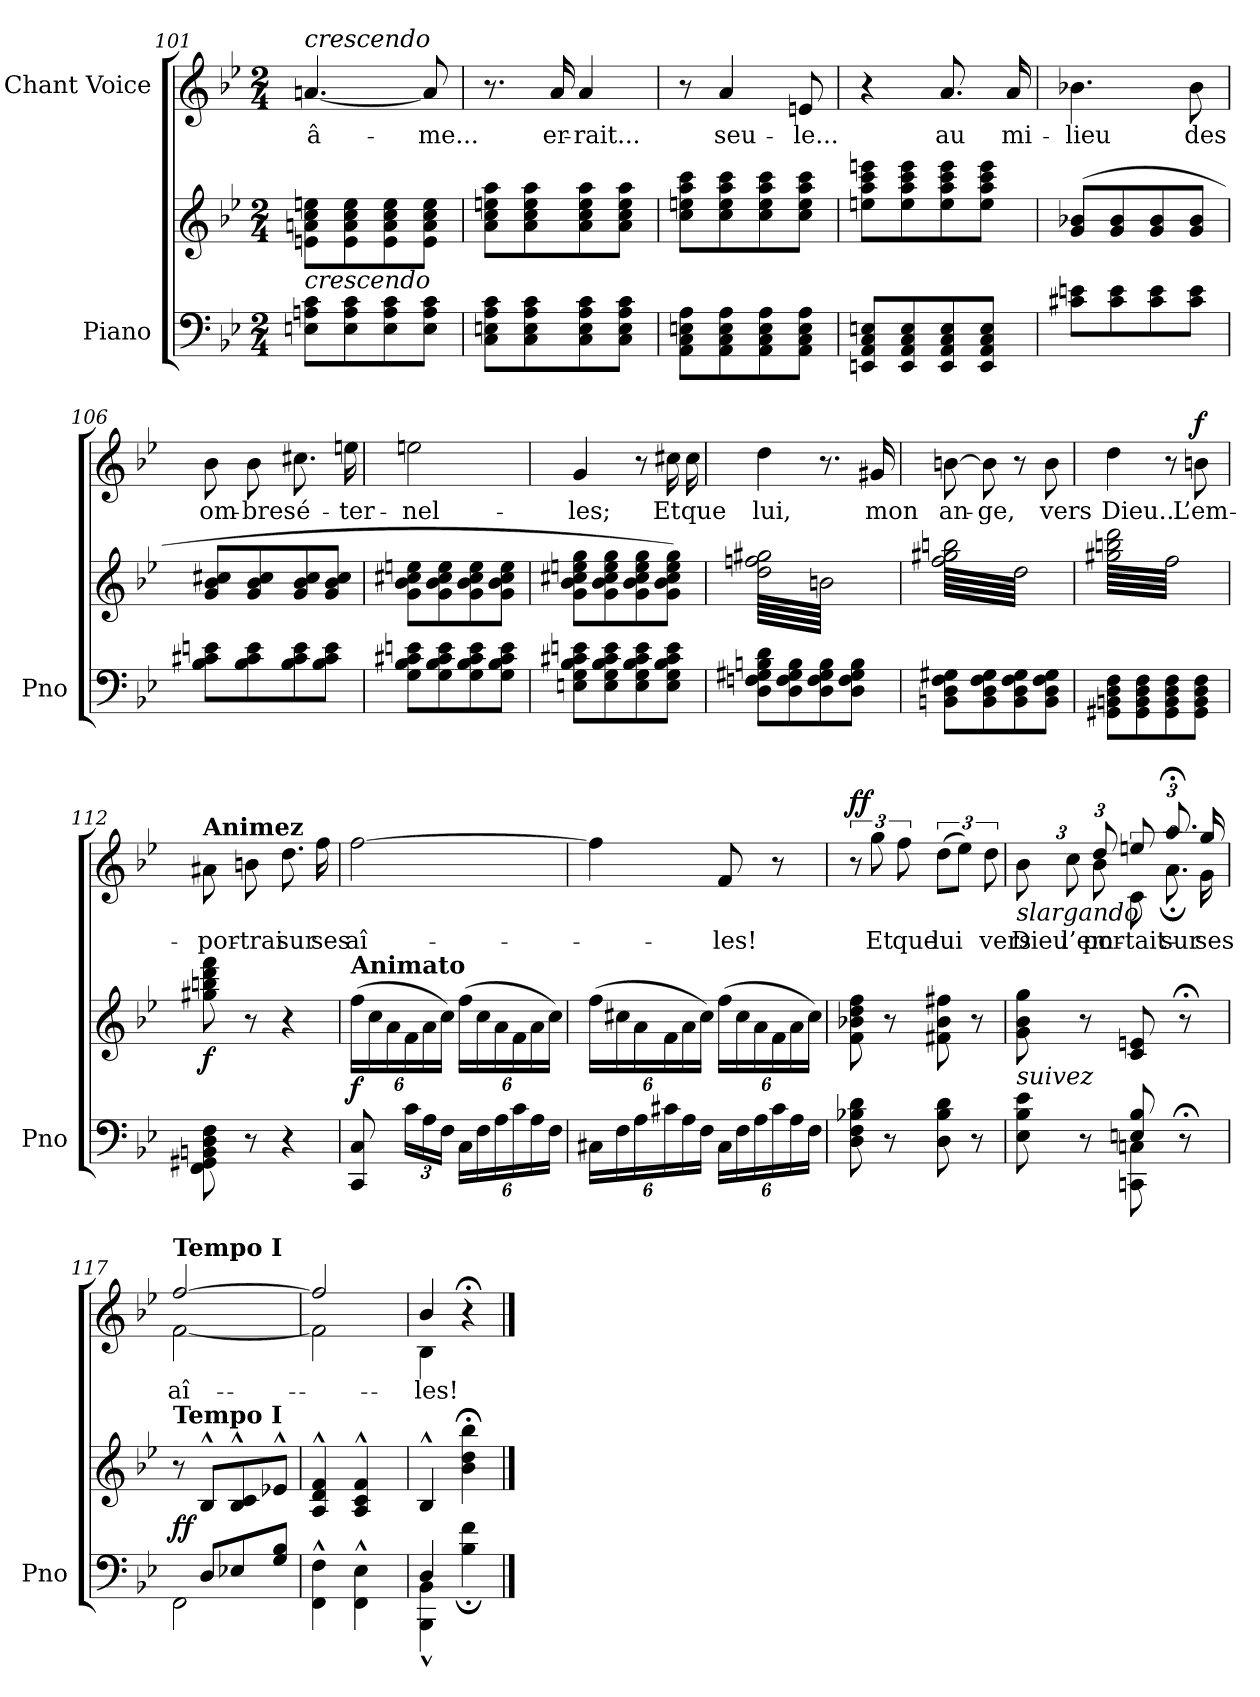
**kern	**kern	**dynam	**kern	**text	**dynam
*part2	*part2	*part2	*part1	*part1	*part1
*staff3	*staff2	*staff2/3	*staff1	*staff1	*staff1
*I"Piano	*	*	*I"Chant Voice	*	*
*I'Pno	*	*	*	*	*
*clefF4	*clefG2	*	*clefG2	*	*
*k[b-e-]	*k[b-e-]	*	*k[b-e-]	*	*
*M2/4	*M2/4	*	*M2/4	*	*
=101	=101	=101	=101	=101	=101
!	!	!	!LO:TX:a:i:t=crescendo	!	!
!	!LO:TX:b:i:t=crescendo	!	!	!	!
!	!	!	!	!LO:LY:b	!
8En\ 8An\ 8c\L	8en\ 8an\ 8cc\ 8een\L	.	[4.an/	â-	.
8E\ 8A\ 8c\	8e\ 8a\ 8cc\ 8ee\	.	.	.	.
8E\ 8A\ 8c\	8e\ 8a\ 8cc\ 8ee\	.	.	.	.
!	!	!	!	!LO:LY:b	!
8E\ 8A\ 8c\J	8e\ 8a\ 8cc\ 8ee\J	.	8a/]	-me...	.
!!LO:PB:g=z
=102	=102	=102	=102	=102	=102
8C\ 8En\ 8A\ 8c\L	8a\ 8cc\ 8een\ 8aa\L	.	8.r	.	.
8C\ 8E\ 8A\ 8c\	8a\ 8cc\ 8ee\ 8aa\	.	.	.	.
!	!	!	!	!LO:LY:b	!
.	.	.	16a/	er-	.
!	!	!	!	!LO:LY:b	!
8C\ 8E\ 8A\ 8c\	8a\ 8cc\ 8ee\ 8aa\	.	4a/	-rait...	.
8C\ 8E\ 8A\ 8c\J	8a\ 8cc\ 8ee\ 8aa\J	.	.	.	.
=103	=103	=103	=103	=103	=103
8AA\ 8C\ 8En\ 8A\L	8cc\ 8een\ 8aa\ 8ccc\L	.	8r	.	.
!	!	!	!	!LO:LY:b	!
8AA\ 8C\ 8E\ 8A\	8cc\ 8ee\ 8aa\ 8ccc\	.	4a/	seu-	.
8AA\ 8C\ 8E\ 8A\	8cc\ 8ee\ 8aa\ 8ccc\	.	.	.	.
!	!	!	!	!LO:LY:b	!
8AA\ 8C\ 8E\ 8A\J	8cc\ 8ee\ 8aa\ 8ccc\J	.	8en/	-le...	.
=104	=104	=104	=104	=104	=104
8EEn/ 8AA/ 8C/ 8En/L	8een\ 8aa\ 8ccc\ 8eeen\L	.	4r	.	.
8EE/ 8AA/ 8C/ 8E/	8ee\ 8aa\ 8ccc\ 8eee\	.	.	.	.
!	!	!	!	!LO:LY:b	!
8EE/ 8AA/ 8C/ 8E/	8ee\ 8aa\ 8ccc\ 8eee\	.	8.a/	au	.
8EE/ 8AA/ 8C/ 8E/J	8ee\ 8aa\ 8ccc\ 8eee\J	.	.	.	.
!	!	!	!	!LO:LY:b	!
.	.	.	16a/	mi-	.
=105	=105	=105	=105	=105	=105
!	!	!	!	!LO:LY:b	!
8c#X\ 8en\L	(8g/ 8b-X/L	.	4.b-X\	-lieu	.
8c#\ 8e\	8g/ 8b-/	.	.	.	.
8c#\ 8e\	8g/ 8b-/	.	.	.	.
!	!	!	!	!LO:LY:b	!
8c#\ 8e\J	8g/ 8b-/J	.	8b-\	des	.
=106	=106	=106	=106	=106	=106
!	!	!	!	!LO:LY:b	!
8B-\ 8c#X\ 8en\L	8g/ 8b-/ 8cc#X/L	.	8b-\	om-	.
!	!	!	!	!LO:LY:b	!
8B-\ 8c#\ 8e\	8g/ 8b-/ 8cc#/	.	8b-\	-bres	.
!	!	!	!	!LO:LY:b	!
8B-\ 8c#\ 8e\	8g/ 8b-/ 8cc#/	.	8.cc#X\	é-	.
8B-\ 8c#\ 8e\J	8g/ 8b-/ 8cc#/J	.	.	.	.
!	!	!	!	!LO:LY:b	!
.	.	.	16een\	-ter-	.
!!LO:LB:g=z
=107	=107	=107	=107	=107	=107
!	!	!	!	!LO:LY:b	!
8G\ 8B-\ 8c#X\ 8en\L	8g\ 8b-\ 8cc#X\ 8een\L	.	2een\	-nel-	.
8G\ 8B-\ 8c#\ 8e\	8g\ 8b-\ 8cc#\ 8ee\	.	.	.	.
8G\ 8B-\ 8c#\ 8e\	8g\ 8b-\ 8cc#\ 8ee\	.	.	.	.
8G\ 8B-\ 8c#\ 8e\J	8g\ 8b-\ 8cc#\ 8ee\J	.	.	.	.
=108	=108	=108	=108	=108	=108
!	!	!	!	!LO:LY:b	!
8En\ 8G\ 8B-\ 8c#X\ 8en\L	8g\ 8b-\ 8cc#X\ 8een\ 8gg\L	.	4g/	-les;	.
8E\ 8G\ 8B-\ 8c#\ 8e\	8g\ 8b-\ 8cc#\ 8ee\ 8gg\	.	.	.	.
8E\ 8G\ 8B-\ 8c#\ 8e\	8g\ 8b-\ 8cc#\ 8ee\ 8gg\	.	8r	.	.
!	!	!	!	!LO:LY:b	!
8E\ 8G\ 8B-\ 8c#\ 8e\J	8g\ 8b-\ 8cc#\ 8ee\ 8gg\J)	.	16cc#X\	Et	.
!	!	!	!	!LO:LY:b	!
.	.	.	16cc#\	que	.
=109	=109	=109	=109	=109	=109
!	!	!	!	!LO:LY:b	!
*	*tremolo	*	*	*	*
8D\ 8Fn\ 8G#X\ 8Bn\ 8d\L	64dd\ 64ffn\ 64gg#X\LLLL	.	4dd\	lui,	.
.	64bn\	.	.	.	.
.	64dd\ 64ffn\ 64gg#X\	.	.	.	.
.	64bn\	.	.	.	.
.	64dd\ 64ffn\ 64gg#X\	.	.	.	.
.	64bn\	.	.	.	.
.	64dd\ 64ffn\ 64gg#X\	.	.	.	.
.	64bn\	.	.	.	.
8D\ 8F\ 8G#\ 8B\	64dd\ 64ffn\ 64gg#X\	.	.	.	.
.	64bn\	.	.	.	.
.	64dd\ 64ffn\ 64gg#X\	.	.	.	.
.	64bn\	.	.	.	.
.	64dd\ 64ffn\ 64gg#X\	.	.	.	.
.	64bn\	.	.	.	.
.	64dd\ 64ffn\ 64gg#X\	.	.	.	.
.	64bn\	.	.	.	.
8D\ 8F\ 8G#\ 8B\	64dd\ 64ffn\ 64gg#X\	.	8.r	.	.
.	64bn\	.	.	.	.
.	64dd\ 64ffn\ 64gg#X\	.	.	.	.
.	64bn\	.	.	.	.
.	64dd\ 64ffn\ 64gg#X\	.	.	.	.
.	64bn\	.	.	.	.
.	64dd\ 64ffn\ 64gg#X\	.	.	.	.
.	64bn\	.	.	.	.
8D\ 8F\ 8G#\ 8B\J	64dd\ 64ffn\ 64gg#X\	.	.	.	.
.	64bn\	.	.	.	.
.	64dd\ 64ffn\ 64gg#X\	.	.	.	.
.	64bn\	.	.	.	.
!	!	!	!	!LO:LY:b	!
.	64dd\ 64ffn\ 64gg#X\	.	16g#X/	mon	.
.	64bn\	.	.	.	.
.	64dd\ 64ffn\ 64gg#X\	.	.	.	.
.	64bn\JJJJ	.	.	.	.
=110	=110	=110	=110	=110	=110
!	!	!	!	!LO:LY:b	!
8BBn\ 8D\ 8F\ 8G#X\L	64ff\ 64gg#X\ 64bbn\LLLL	.	[8bn\	an-	.
.	64dd\	.	.	.	.
.	64ff\ 64gg#X\ 64bbn\	.	.	.	.
.	64dd\	.	.	.	.
.	64ff\ 64gg#X\ 64bbn\	.	.	.	.
.	64dd\	.	.	.	.
.	64ff\ 64gg#X\ 64bbn\	.	.	.	.
.	64dd\	.	.	.	.
!	!	!	!	!LO:LY:b	!
8BB\ 8D\ 8F\ 8G#\	64ff\ 64gg#X\ 64bbn\	.	8b\]	-ge,	.
.	64dd\	.	.	.	.
.	64ff\ 64gg#X\ 64bbn\	.	.	.	.
.	64dd\	.	.	.	.
.	64ff\ 64gg#X\ 64bbn\	.	.	.	.
.	64dd\	.	.	.	.
.	64ff\ 64gg#X\ 64bbn\	.	.	.	.
.	64dd\	.	.	.	.
8BB\ 8D\ 8F\ 8G#\	64ff\ 64gg#X\ 64bbn\	.	8r	.	.
.	64dd\	.	.	.	.
.	64ff\ 64gg#X\ 64bbn\	.	.	.	.
.	64dd\	.	.	.	.
.	64ff\ 64gg#X\ 64bbn\	.	.	.	.
.	64dd\	.	.	.	.
.	64ff\ 64gg#X\ 64bbn\	.	.	.	.
.	64dd\	.	.	.	.
!	!	!	!	!LO:LY:b	!
8BB\ 8D\ 8F\ 8G#\J	64ff\ 64gg#X\ 64bbn\	.	8b\	vers	.
.	64dd\	.	.	.	.
.	64ff\ 64gg#X\ 64bbn\	.	.	.	.
.	64dd\	.	.	.	.
.	64ff\ 64gg#X\ 64bbn\	.	.	.	.
.	64dd\	.	.	.	.
.	64ff\ 64gg#X\ 64bbn\	.	.	.	.
.	64dd\JJJJ	.	.	.	.
!!LO:LB:g=z
=111	=111	=111	=111	=111	=111
!	!	!	!	!LO:LY:b	!
8GG#X\ 8BBn\ 8D\ 8F\L	64gg#X\ 64bbn\ 64ddd\LLLL	.	4dd\	-Dieu...	.
.	64ff\	.	.	.	.
.	64gg#X\ 64bbn\ 64ddd\	.	.	.	.
.	64ff\	.	.	.	.
.	64gg#X\ 64bbn\ 64ddd\	.	.	.	.
.	64ff\	.	.	.	.
.	64gg#X\ 64bbn\ 64ddd\	.	.	.	.
.	64ff\	.	.	.	.
8GG#\ 8BB\ 8D\ 8F\	64gg#X\ 64bbn\ 64ddd\	.	.	.	.
.	64ff\	.	.	.	.
.	64gg#X\ 64bbn\ 64ddd\	.	.	.	.
.	64ff\	.	.	.	.
.	64gg#X\ 64bbn\ 64ddd\	.	.	.	.
.	64ff\	.	.	.	.
.	64gg#X\ 64bbn\ 64ddd\	.	.	.	.
.	64ff\	.	.	.	.
8GG#\ 8BB\ 8D\ 8F\	64gg#X\ 64bbn\ 64ddd\	.	8r	.	.
.	64ff\	.	.	.	.
.	64gg#X\ 64bbn\ 64ddd\	.	.	.	.
.	64ff\	.	.	.	.
.	64gg#X\ 64bbn\ 64ddd\	.	.	.	.
.	64ff\	.	.	.	.
.	64gg#X\ 64bbn\ 64ddd\	.	.	.	.
.	64ff\	.	.	.	.
!	!	!	!	!LO:LY:b	!LO:DY:a
8GG#\ 8BB\ 8D\ 8F\J	64gg#X\ 64bbn\ 64ddd\	.	8bn\	L’em-	f
.	64ff\	.	.	.	.
.	64gg#X\ 64bbn\ 64ddd\	.	.	.	.
.	64ff\	.	.	.	.
.	64gg#X\ 64bbn\ 64ddd\	.	.	.	.
.	64ff\	.	.	.	.
.	64gg#X\ 64bbn\ 64ddd\	.	.	.	.
.	64ff\JJJJ	.	.	.	.
*	*Xtremolo	*	*	*	*
=112	=112	=112	=112	=112	=112
!	!	!	!LO:TX:a:B:t=Animez	!	!
!	!	!LO:DY:b	!	!LO:LY:b	!
8FF\ 8GG#X\ 8BBn\ 8D\ 8F\	8gg#X\ 8bbn\ 8ddd\ 8fff\	f	8a#X\	-por-	.
.	.	.	.	.	.
.	.	.	.	.	.
.	.	.	.	.	.
.	.	.	.	.	.
.	.	.	.	.	.
.	.	.	.	.	.
.	.	.	.	.	.
!	!	!	!	!LO:LY:b	!
8r	8r	.	8bn\	-trai	.
.	.	.	.	.	.
.	.	.	.	.	.
.	.	.	.	.	.
.	.	.	.	.	.
.	.	.	.	.	.
.	.	.	.	.	.
.	.	.	.	.	.
!	!	!	!	!LO:LY:b	!
4r	4r	.	8.dd\	sur	.
!	!	!	!	!LO:LY:b	!
.	.	.	16ff\	ses	.
=113	=113	=113	=113	=113	=113
!	!LO:TX:a:B:t=Animato	!	!	!	!
!	!	!LO:DY:b	!	!LO:LY:b	!
8CC/ 8C/	(24ff\LL	f	[2ff\	aî-	.
.	24cc\	.	.	.	.
.	24a\	.	.	.	.
24c\LL	24f\	.	.	.	.
24A\	24a\	.	.	.	.
24F\JJ	24cc\JJ)	.	.	.	.
24C\LL	(24ff\LL	.	.	.	.
24F\	24cc\	.	.	.	.
24A\	24a\	.	.	.	.
24c\	24f\	.	.	.	.
24A\	24a\	.	.	.	.
24F\JJ	24cc\JJ)	.	.	.	.
!!LO:LB:g=z
=114	=114	=114	=114	=114	=114
24C#X\LL	(24ff\LL	.	4ff\]	.	.
24F\	24cc#X\	.	.	.	.
24A\	24a\	.	.	.	.
24c#X\	24f\	.	.	.	.
24A\	24a\	.	.	.	.
24F\JJ	24cc#\JJ)	.	.	.	.
!	!	!	!	!LO:LY:b	!
24C#\LL	(24ff\LL	.	8f/	-les!	.
24F\	24cc#\	.	.	.	.
24A\	24a\	.	.	.	.
24c#\	24f\	.	8r	.	.
24A\	24a\	.	.	.	.
24F\JJ	24cc#\JJ)	.	.	.	.
!!LO:PB:g=z
=115	=115	=115	=115	=115	=115
!	!	!	!	!	!LO:DY:a
8D\ 8F\ 8B-X\ 8d\	8f\ 8b-X\ 8dd\ 8ff\	.	12r	.	ff
!	!	!	!	!LO:LY:b	!
.	.	.	12gg\	Et	.
8r	8r	.	.	.	.
!	!	!	!	!LO:LY:b	!
.	.	.	12ff\	que	.
!	!	!	!	!LO:LY:b	!
8D\ 8B-\ 8d\	8f#X\ 8b-\ 8ff#X\	.	(12dd\L	lui	.
.	.	.	12ee-\J)	.	.
8r	8r	.	.	.	.
!	!	!	!	!LO:LY:b	!
.	.	.	12dd\	vers	.
=116	=116	=116	=116	=116	=116
*^	*	*	*	*	*
*	*	*	*	*Xbrackettup	*	*
*	*	*	*	*^	*	*
!	!	!	!	!LO:TX:b:i:t=slargando	!	!	!
!	!	!LO:TX:b:i:t=suivez	!	!	!	!	!
!	!	!	!	!	!	!LO:LY:b	!
8E-\ 8B-\ 8e-\	4ryy	8g\ 8b-\ 8gg\	.	12ryy	12b-\	Dieu	.
!	!	!	!	!	!	!LO:LY:b	!
.	.	.	.	12ryy	12cc\	l’em-	.
8r	.	8r	.	.	.	.	.
!	!	!	!	!	!	!LO:LY:b	!
.	.	.	.	12dd!/	12b-\	-por-	.
*	*	*	*	*	*brackettup	*	*
!	!	!	!	!	!	!LO:LY:b	!
8En/ 8B-/	8CCn\ 8Cn\	8c/ 8en/	.	12een!/	12c\	-tait	.
!	!	!	!	!	!	!LO:LY:b	!
.	.	.	.	12.aa;<!/	12.a;\	sur	.
8r;<	8ryy	8r;<	.	.	.	.	.
!	!	!	!	!	!	!LO:LY:b	!
.	.	.	.	24gg!/	24g\	ses	.
=117	=117	=117	=117	=117	=117	=117	=117
!	!	!	!	!LO:TX:a:B:t=Tempo I	!	!	!
!	!	!LO:TX:a:B:t=Tempo I	!	!	!	!	!
!	!	!	!LO:DY:b	!	!	!LO:LY:b	!
8ryy	2FF\	8r	ff	[2ff!/	[2f\	aî-	.
8D/L	.	8B-^^/L	.	.	.	.	.
8E-X/	.	8B-/^^ 8c/^^	.	.	.	.	.
8G/ 8B-/J	.	8e-X^^/J	.	.	.	.	.
*v	*v	*	*	*	*	*	*
=118	=118	=118	=118	=118	=118	=118
4FF\^^ 4F\^^	4A/^^ 4d/^^ 4f/^^	.	2ff!/]	2f\]	.	.
4FF\^^ 4E-\^^	4A/^^ 4c/^^ 4f/^^	.	.	.	.	.
=119	=119	=119	=119	=119	=119	=119
*^	*	*	*	*	*	*
!	!	!	!	!	!	!LO:LY:b	!
4D/	4BBB-\^^ 4BB-\^^	4B-^^/	.	4b-!/	4B-\	-les!	.
4ryy	4B-\;< 4f\;<	4b-\;< 4dd\;< 4bb-\;<	.	4r;<	4ryy	.	.
*v	*v	*	*	*v	*v	*	*
==	==	==	==	==	==
*-	*-	*-	*-	*-	*-
